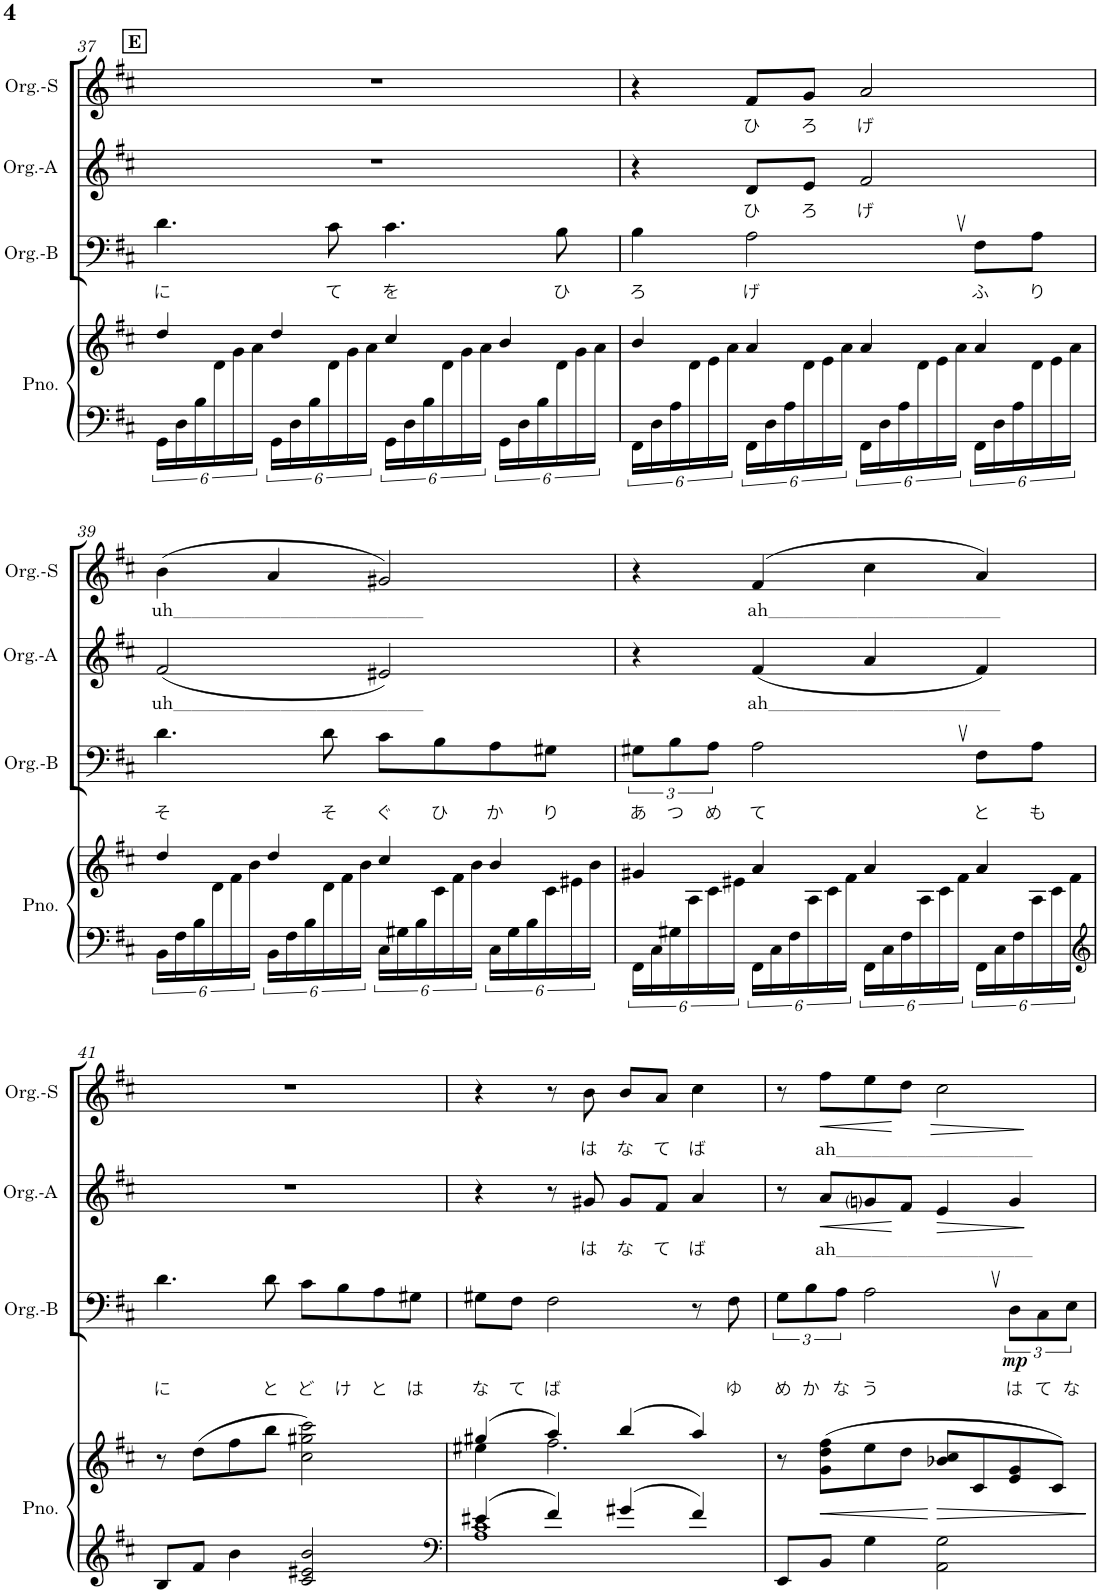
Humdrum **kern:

**kern	**kern	**dynam	**kern	**text	**dynam	**kern	**text	**dynam	**kern	**text	**dynam
*part4	*part4	*part4	*part3	*part3	*part3	*part2	*part2	*part2	*part1	*part1	*part1
*staff5	*staff4	*staff4/5	*staff3	*staff3	*staff3	*staff2	*staff2	*staff2	*staff1	*staff1	*staff1
*I"Piano	*	*	*I"Organ-B	*	*	*I"Organ-A	*	*	*I"Organ-S	*	*
*I'Pno.	*	*	*I'Org.-B	*	*	*I'Org.-A	*	*	*I'Org.-S	*	*
!!LO:PB:g=z
*clefF4	*clefG2	*	*clefF4	*	*	*clefG2	*	*	*clefG2	*	*
*k[f#c#]	*k[f#c#]	*	*k[f#c#]	*	*	*k[f#c#]	*	*	*k[f#c#]	*	*
*M4/4	*M4/4	*	*M4/4	*	*	*M4/4	*	*	*M4/4	*	*
*met(c)	*met(c)	*	*met(c)	*	*	*met(c)	*	*	*met(c)	*	*
!!LO:REH:place=s1:a:B:cj:t=E
=37	=37	=37	=37	=37	=37	=37	=37	=37	=37	=37	=37
*	*^	*	*	*	*	*	*	*	*	*	*
!	!	!	!	!	!LO:LY:b	!	!	!	!	!	!	!
24GG\LL	4dd/	8ryy	.	4.d\	に	.	1r	.	.	1r	.	.
24D\	.	.	.	.	.	.	.	.	.	.	.	.
24B\	.	.	.	.	.	.	.	.	.	.	.	.
8ryy	.	24d\	.	.	.	.	.	.	.	.	.	.
.	.	24g\	.	.	.	.	.	.	.	.	.	.
.	.	24a\JJ	.	.	.	.	.	.	.	.	.	.
24GG\LL	4dd/	8ryy	.	.	.	.	.	.	.	.	.	.
24D\	.	.	.	.	.	.	.	.	.	.	.	.
24B\	.	.	.	.	.	.	.	.	.	.	.	.
!	!	!	!	!	!LO:LY:b	!	!	!	!	!	!	!
8ryy	.	24d\	.	8c#\	て	.	.	.	.	.	.	.
.	.	24g\	.	.	.	.	.	.	.	.	.	.
.	.	24a\JJ	.	.	.	.	.	.	.	.	.	.
!	!	!	!	!	!LO:LY:b	!	!	!	!	!	!	!
24GG\LL	4cc#/	8ryy	.	4.c#\	を	.	.	.	.	.	.	.
24D\	.	.	.	.	.	.	.	.	.	.	.	.
24B\	.	.	.	.	.	.	.	.	.	.	.	.
8ryy	.	24d\	.	.	.	.	.	.	.	.	.	.
.	.	24g\	.	.	.	.	.	.	.	.	.	.
.	.	24a\JJ	.	.	.	.	.	.	.	.	.	.
24GG\LL	4b/	8ryy	.	.	.	.	.	.	.	.	.	.
24D\	.	.	.	.	.	.	.	.	.	.	.	.
24B\	.	.	.	.	.	.	.	.	.	.	.	.
!	!	!	!	!	!LO:LY:b	!	!	!	!	!	!	!
8ryy	.	24d\	.	8B\	ひ	.	.	.	.	.	.	.
.	.	24g\	.	.	.	.	.	.	.	.	.	.
.	.	24a\JJ	.	.	.	.	.	.	.	.	.	.
=38	=38	=38	=38	=38	=38	=38	=38	=38	=38	=38	=38	=38
!	!	!	!	!	!LO:LY:b	!	!	!	!	!	!	!
24FF#\LL	4b/	8ryy	.	4B\	ろ	.	4r	.	.	4r	.	.
24D\	.	.	.	.	.	.	.	.	.	.	.	.
24A\	.	.	.	.	.	.	.	.	.	.	.	.
8ryy	.	24d\	.	.	.	.	.	.	.	.	.	.
.	.	24e\	.	.	.	.	.	.	.	.	.	.
.	.	24a\JJ	.	.	.	.	.	.	.	.	.	.
!	!	!	!	!	!LO:LY:b	!	!	!LO:LY:b	!	!	!LO:LY:b	!
24FF#\LL	4a/	8ryy	.	2A,\	げ	.	8d/L	ひ	.	8f#/L	ひ	.
24D\	.	.	.	.	.	.	.	.	.	.	.	.
24A\	.	.	.	.	.	.	.	.	.	.	.	.
!	!	!	!	!	!	!	!	!LO:LY:b	!	!	!LO:LY:b	!
8ryy	.	24d\	.	.	.	.	8e/J	ろ	.	8g/J	ろ	.
.	.	24e\	.	.	.	.	.	.	.	.	.	.
.	.	24a\JJ	.	.	.	.	.	.	.	.	.	.
!	!	!	!	!	!	!	!	!LO:LY:b	!	!	!LO:LY:b	!
24FF#\LL	4a/	8ryy	.	.	.	.	2f#/	げ	.	2a/	げ	.
24D\	.	.	.	.	.	.	.	.	.	.	.	.
24A\	.	.	.	.	.	.	.	.	.	.	.	.
8ryy	.	24d\	.	.	.	.	.	.	.	.	.	.
.	.	24e\	.	.	.	.	.	.	.	.	.	.
.	.	24a\JJ	.	.	.	.	.	.	.	.	.	.
!	!	!	!	!	!LO:LY:b	!	!	!	!	!	!	!
24FF#\LL	4a/	8ryy	.	8F#\L	ふ	.	.	.	.	.	.	.
24D\	.	.	.	.	.	.	.	.	.	.	.	.
24A\	.	.	.	.	.	.	.	.	.	.	.	.
!	!	!	!	!	!LO:LY:b	!	!	!	!	!	!	!
8ryy	.	24d\	.	8A\J	り	.	.	.	.	.	.	.
.	.	24e\	.	.	.	.	.	.	.	.	.	.
.	.	24a\JJ	.	.	.	.	.	.	.	.	.	.
!!LO:LB:g=z
=39	=39	=39	=39	=39	=39	=39	=39	=39	=39	=39	=39	=39
!	!	!	!	!	!LO:LY:b	!	!	!LO:LY:b	!	!	!LO:LY:b	!
24BB\LL	4dd/	8ryy	.	4.d\	そ	.	(2f#/	uh＿＿＿＿＿＿＿＿＿＿＿＿＿＿	.	(4b\	uh＿＿＿＿＿＿＿＿＿＿＿＿＿＿	.
24F#\	.	.	.	.	.	.	.	.	.	.	.	.
24B\	.	.	.	.	.	.	.	.	.	.	.	.
8ryy	.	24d\	.	.	.	.	.	.	.	.	.	.
.	.	24f#\	.	.	.	.	.	.	.	.	.	.
.	.	24b\JJ	.	.	.	.	.	.	.	.	.	.
24BB\LL	4dd/	8ryy	.	.	.	.	.	.	.	4a/	.	.
24F#\	.	.	.	.	.	.	.	.	.	.	.	.
24B\	.	.	.	.	.	.	.	.	.	.	.	.
!	!	!	!	!	!LO:LY:b	!	!	!	!	!	!	!
8ryy	.	24d\	.	8d\	そ	.	.	.	.	.	.	.
.	.	24f#\	.	.	.	.	.	.	.	.	.	.
.	.	24b\JJ	.	.	.	.	.	.	.	.	.	.
!	!	!	!	!	!LO:LY:b	!	!	!	!	!	!	!
24C#\LL	4cc#/	8ryy	.	8c#\L	ぐ	.	2e#X/)	.	.	2g#X/)	.	.
24G#X\	.	.	.	.	.	.	.	.	.	.	.	.
24B\	.	.	.	.	.	.	.	.	.	.	.	.
!	!	!	!	!	!LO:LY:b	!	!	!	!	!	!	!
8ryy	.	24c#\	.	8B\	ひ	.	.	.	.	.	.	.
.	.	24f#\	.	.	.	.	.	.	.	.	.	.
.	.	24b\JJ	.	.	.	.	.	.	.	.	.	.
!	!	!	!	!	!LO:LY:b	!	!	!	!	!	!	!
24C#\LL	4b/	8ryy	.	8A\	か	.	.	.	.	.	.	.
24G#\	.	.	.	.	.	.	.	.	.	.	.	.
24B\	.	.	.	.	.	.	.	.	.	.	.	.
!	!	!	!	!	!LO:LY:b	!	!	!	!	!	!	!
8ryy	.	24c#\	.	8G#X\J	り	.	.	.	.	.	.	.
.	.	24e#X\	.	.	.	.	.	.	.	.	.	.
.	.	24b\JJ	.	.	.	.	.	.	.	.	.	.
=40	=40	=40	=40	=40	=40	=40	=40	=40	=40	=40	=40	=40
!	!	!	!	!	!LO:LY:b	!	!	!	!	!	!	!
24FF#\LL	4g#X/	8ryy	.	12G#X\L	あ	.	4r	.	.	4r	.	.
24C#\	.	.	.	.	.	.	.	.	.	.	.	.
!	!	!	!	!	!LO:LY:b	!	!	!	!	!	!	!
24G#X\	.	.	.	12B\	つ	.	.	.	.	.	.	.
8ryy	.	24A\	.	.	.	.	.	.	.	.	.	.
!	!	!	!	!	!LO:LY:b	!	!	!	!	!	!	!
.	.	24c#\	.	12A\J	め	.	.	.	.	.	.	.
.	.	24e#X\JJ	.	.	.	.	.	.	.	.	.	.
!	!	!	!	!	!LO:LY:b	!	!	!LO:LY:b	!	!	!LO:LY:b	!
24FF#\LL	4a/	8ryy	.	2A,\	て	.	(4f#/	ah＿＿＿＿＿＿＿＿＿＿＿＿＿	.	(4f#/	ah＿＿＿＿＿＿＿＿＿＿＿＿＿	.
24C#\	.	.	.	.	.	.	.	.	.	.	.	.
24F#\	.	.	.	.	.	.	.	.	.	.	.	.
8ryy	.	24A\	.	.	.	.	.	.	.	.	.	.
.	.	24c#\	.	.	.	.	.	.	.	.	.	.
.	.	24f#\JJ	.	.	.	.	.	.	.	.	.	.
24FF#\LL	4a/	8ryy	.	.	.	.	4a/	.	.	4cc#\	.	.
24C#\	.	.	.	.	.	.	.	.	.	.	.	.
24F#\	.	.	.	.	.	.	.	.	.	.	.	.
8ryy	.	24A\	.	.	.	.	.	.	.	.	.	.
.	.	24c#\	.	.	.	.	.	.	.	.	.	.
.	.	24f#\JJ	.	.	.	.	.	.	.	.	.	.
!	!	!	!	!	!LO:LY:b	!	!	!	!	!	!	!
24FF#\LL	4a/	8ryy	.	8F#\L	と	.	4f#/)	.	.	4a/)	.	.
24C#\	.	.	.	.	.	.	.	.	.	.	.	.
24F#\	.	.	.	.	.	.	.	.	.	.	.	.
!	!	!	!	!	!LO:LY:b	!	!	!	!	!	!	!
8ryy	.	24A\	.	8A\J	も	.	.	.	.	.	.	.
.	.	24c#\	.	.	.	.	.	.	.	.	.	.
.	.	24f#\JJ	.	.	.	.	.	.	.	.	.	.
*	*v	*v	*	*	*	*	*	*	*	*	*	*
!!LO:LB:g=z
=41	=41	=41	=41	=41	=41	=41	=41	=41	=41	=41	=41
*clefG2	*	*	*	*	*	*	*	*	*	*	*
*	*^	*	*	*	*	*	*	*	*	*	*
!	!	!	!	!	!LO:LY:b	!	!	!	!	!	!	!
*	*v	*v	*	*	*	*	*	*	*	*	*	*
8B/L	8r	.	4.d\	に	.	1r	.	.	1r	.	.
8f#/J	(8dd\L	.	.	.	.	.	.	.	.	.	.
4b\	8ff#\	.	.	.	.	.	.	.	.	.	.
!	!	!	!	!LO:LY:b	!	!	!	!	!	!	!
.	8bb\J	.	8d\	と	.	.	.	.	.	.	.
!	!	!	!	!LO:LY:b	!	!	!	!	!	!	!
2c#/ 2e#X/ 2b/	2cc#\ 2gg#X\ 2ccc#\)	.	8c#\L	ど	.	.	.	.	.	.	.
!	!	!	!	!LO:LY:b	!	!	!	!	!	!	!
.	.	.	8B\	け	.	.	.	.	.	.	.
!	!	!	!	!LO:LY:b	!	!	!	!	!	!	!
.	.	.	8A\	と	.	.	.	.	.	.	.
!	!	!	!	!LO:LY:b	!	!	!	!	!	!	!
.	.	.	8G#X\J	は	.	.	.	.	.	.	.
=42	=42	=42	=42	=42	=42	=42	=42	=42	=42	=42	=42
*clefF4	*	*	*	*	*	*	*	*	*	*	*
*^	*^	*	*	*	*	*	*	*	*	*	*
!	!	!	!	!	!	!LO:LY:b	!	!	!	!	!	!	!
4e#X/	1A 1c#	(4gg#X/	4ee#X\	.	8G#X\L	な	.	4r	.	.	4r	.	.
!	!	!	!	!	!	!LO:LY:b	!	!	!	!	!	!	!
.	.	.	.	.	8F#\J	て	.	.	.	.	.	.	.
!	!	!	!	!	!	!LO:LY:b	!	!	!	!	!	!	!
4f#/	.	4aa/)	2.ff#\	.	2F#\	ば	.	8r	.	.	8r	.	.
!	!	!	!	!	!	!	!	!	!LO:LY:b	!	!	!LO:LY:b	!
.	.	.	.	.	.	.	.	8g#X/	は	.	8b\	は	.
!	!	!	!	!	!	!	!	!	!LO:LY:b	!	!	!LO:LY:b	!
4g#X/	.	(4bb/	.	.	.	.	.	8g#/L	な	.	8b/L	な	.
!	!	!	!	!	!	!	!	!	!LO:LY:b	!	!	!LO:LY:b	!
.	.	.	.	.	.	.	.	8f#/J	て	.	8a/J	て	.
!	!	!	!	!	!	!	!	!	!LO:LY:b	!	!	!LO:LY:b	!
4f#/	.	4aa/)	.	.	8r	.	.	4a/	ば	.	4cc#\	ば	.
!	!	!	!	!	!	!LO:LY:b	!	!	!	!	!	!	!
.	.	.	.	.	8F#\	ゆ	.	.	.	.	.	.	.
*v	*v	*	*	*	*	*	*	*	*	*	*	*	*
*	*v	*v	*	*	*	*	*	*	*	*	*	*
=43	=43	=43	=43	=43	=43	=43	=43	=43	=43	=43	=43
!	!	!	!	!LO:LY:b	!	!	!	!	!	!	!
8EE/L	8r	.	12G\L	め	.	8r	.	.	8r	.	.
!	!	!	!	!LO:LY:b	!	!	!	!	!	!	!
.	.	.	12B\	か	.	.	.	.	.	.	.
!	!	!LO:HP:b	!	!	!	!	!LO:LY:b	!LO:HP:b	!	!LO:LY:b	!LO:HP:b
8BB/J	(8g\ 8dd\ 8ff#\L	<	.	.	.	8a/L	ah＿＿＿＿＿＿＿＿＿＿＿	<	8ff#\L	ah＿＿＿＿＿＿＿＿＿＿＿	<
!	!	!	!	!LO:LY:b	!	!	!	!	!	!	!
.	.	.	12A\J	な	.	.	.	.	.	.	.
!	!	!	!	!LO:LY:b	!	!	!	!	!	!	!
4G\	8ee\	.	2A,\	う	.	8gni/	.	.	8ee\	.	.
.	8dd\J	.	.	.	.	8f#/J	.	[	8dd\J	.	[
!	!	!LO:HP:n=1:b	!	!	!	!	!	!LO:HP:b	!	!	!LO:HP:b
2AA\ 2G\	8b-X/ 8cc#/L	[ >	.	.	.	4e/	.	>	2cc#\	.	>
.	8c#/	.	.	.	.	.	.	.	.	.	.
!	!	!	!	!LO:LY:b	!LO:DY:b	!	!	!	!	!	!
.	8e/ 8g/	.	12D\L	は	mp	4g/	.	.	.	.	.
!	!	!	!	!LO:LY:b	!	!	!	!	!	!	!
.	.	.	12C#\	て	.	.	.	.	.	.	.
.	8c#/J)	.	.	.	.	.	.	.	.	.	.
!	!	!	!	!LO:LY:b	!	!	!	!	!	!	!
.	.	.	12E\J	な	.	.	.	.	.	.	.
.	.	]	.	.	.	.	.	]	.	.	]
=	=	=	=	=	=	=	=	=	=	=	=
*-	*-	*-	*-	*-	*-	*-	*-	*-	*-	*-	*-
